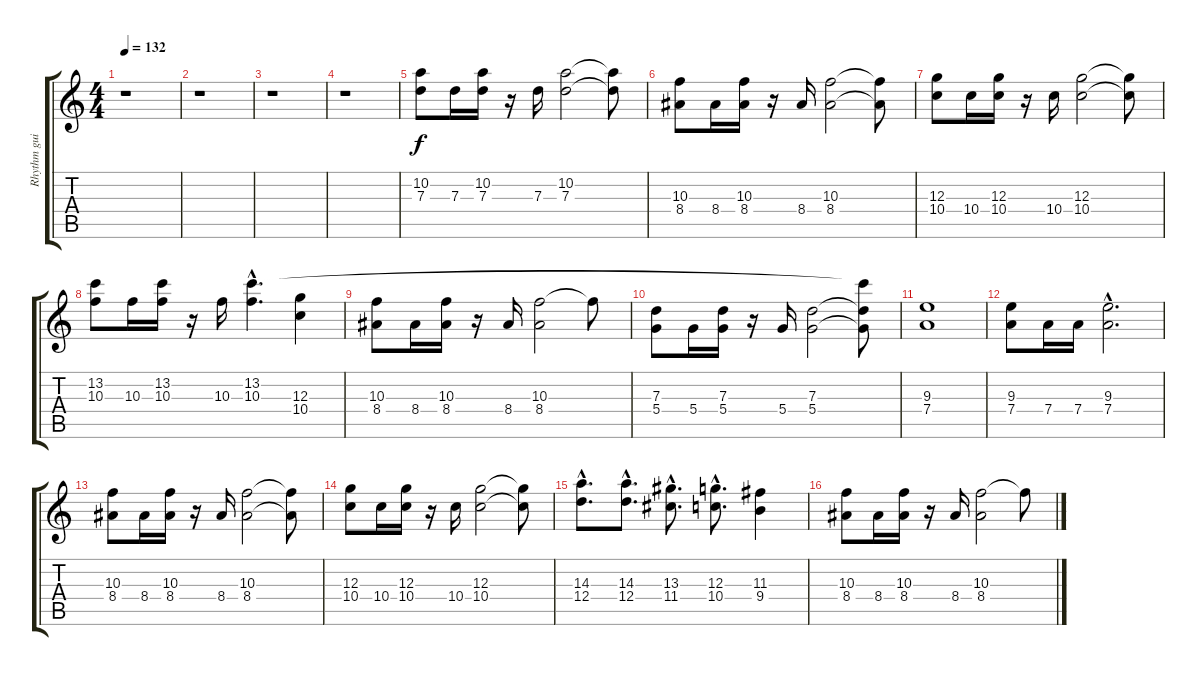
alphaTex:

\track ("Rhythm guitar" "Rhythm gui") {instrument overdrivenguitar}
\staff {score tabs}
\tuning (E4 B3 G3 D3 A2 E2) {hide}
\ts (4 4)
\tempo 132
\clef g2
\ks c
r.1{dy f instrument overdrivenguitar} |
r.1 |
r.1 |
r.1 |
(10.2 7.3).8 7.3.16 (10.2 7.3).16 r.16 7.3.16 (10.2 7.3).2 (10.2{t} 7.3{t}).8 |
(10.3 8.4).8 8.4.16 (10.3 8.4).16 r.16 8.4.16 (10.3 8.4).2 (10.3{t} 8.4{t}).8 |
(12.3 10.4).8 10.4.16 (12.3 10.4).16 r.16 10.4.16 (12.3 10.4).2 (12.3{t} 10.4{t}).8 |
(13.2 10.3).8 10.3.16 (13.2 10.3).16 r.16 10.3.16 (13.2{hac} 10.3{hac}).4{d} (12.3 10.4).4 |
(10.3 8.4).8 8.4.16 (10.3 8.4).16 r.16 8.4.16 (10.3 8.4).2 10.3{t}.8 |
(7.3 5.4).8 5.4.16 (7.3 5.4).16 r.16 5.4.16 (7.3 5.4).2 (13.2{t} 7.3{t} 5.4{t}).8 |
(9.3 7.4).1 |
(9.3 7.4).8 7.4.16 7.4.16 (9.3{hac} 7.4{hac}).2{d} |
(10.3 8.4).8 8.4.16 (10.3 8.4).16 r.16 8.4.16 (10.3 8.4).2 (10.3{t} 8.4{t}).8 |
(12.3 10.4).8 10.4.16 (12.3 10.4).16 r.16 10.4.16 (12.3 10.4).2 (12.3{t} 10.4{t}).8 |
(14.3{hac} 12.4{hac}).8{d} (14.3{hac} 12.4{hac}).8{d} (13.3{hac} 11.4{hac}).8{d} (12.3{hac} 10.4{hac}).8{d} (11.3 9.4).4 |
(10.3 8.4).8 8.4.16 (10.3 8.4).16 r.16 8.4.16 (10.3 8.4).2 10.3{t}.8
